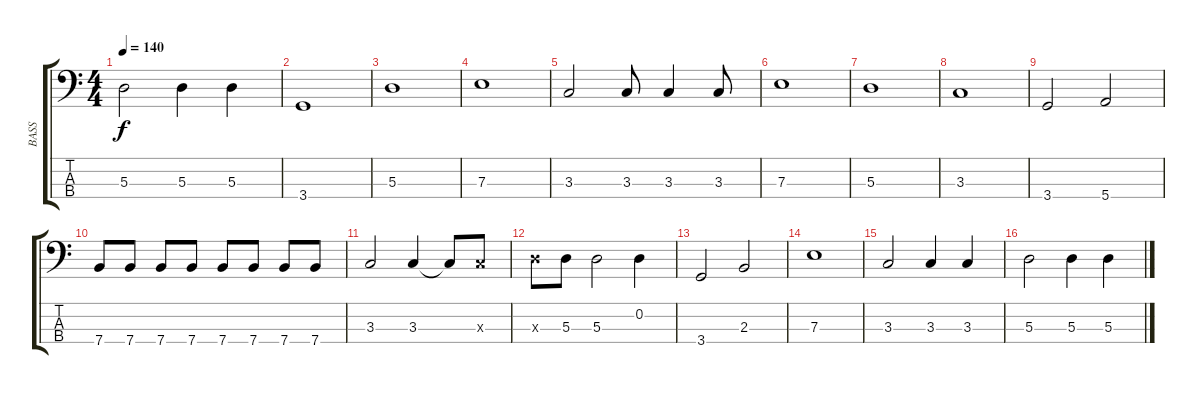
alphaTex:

\track ("BASS" "BASS") {instrument electricbassfinger}
\staff {score tabs}
\tuning (G2 D2 A1 E1) {hide}
\ts (4 4)
\tempo 140
\clef f4
\ks c
5.3.2{dy f} 5.3.4 5.3.4 |
3.4.1 |
5.3.1 |
7.3.1 |
3.3.2 3.3.8 3.3.4 3.3.8 |
7.3.1 |
5.3.1 |
3.3.1 |
3.4.2 5.4.2 |
7.4.8 7.4.8 7.4.8 7.4.8 7.4.8 7.4.8 7.4.8 7.4.8 |
3.3.2 3.3.4 3.3{t}.8 3.3{x}.8 |
5.3{x}.8 5.3.8 5.3.2 0.2.4 |
3.4.2 2.3.2 |
7.3.1 |
3.3.2 3.3.4 3.3.4 |
5.3.2 5.3.4 5.3.4
